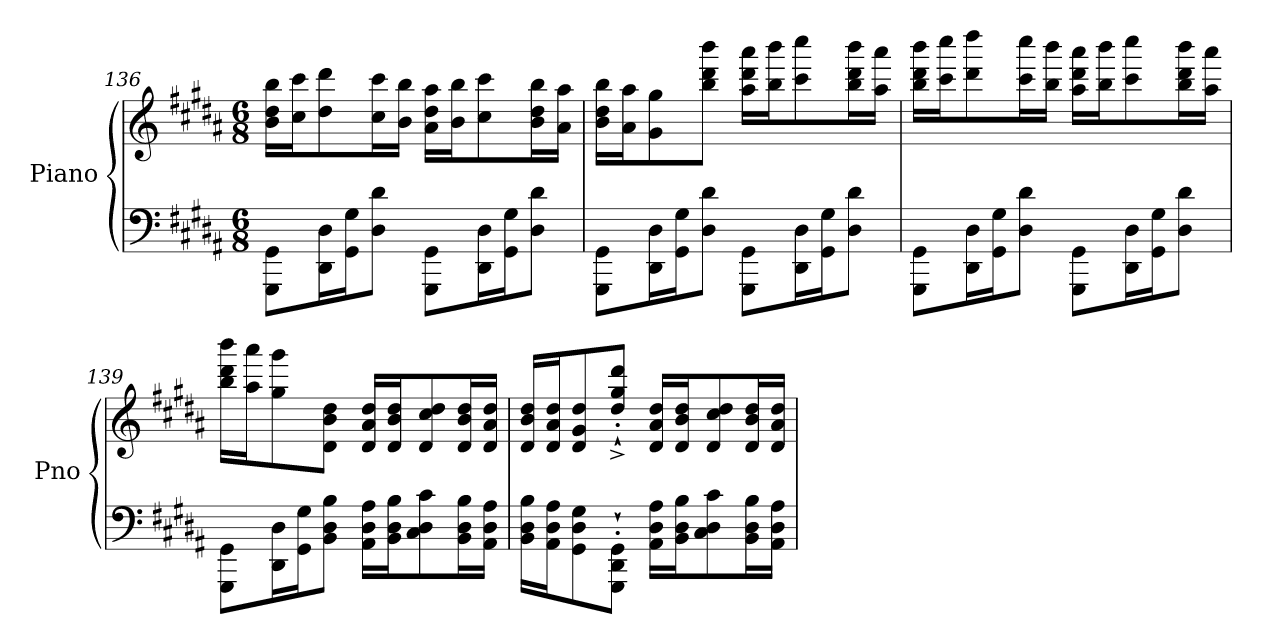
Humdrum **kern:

**kern	**kern
*part1	*part1
*staff2	*staff1
*I"Piano	*
*I'Pno	*
!!LO:PB:g=z
*clefF4	*clefG2
*k[f#c#g#d#a#]	*k[f#c#g#d#a#]
*B:	*B:
*M6/8	*M6/8
=136	=136
8GGG#\ 8GG#\L	16b\ 16dd#\ 16bb\LL
.	16cc#\ 16ccc#\J
16DD#\ 16D#\L	8dd#\ 8ddd#\
16GG#\ 16G#\J	.
8D#\ 8d#\J	16cc#\ 16ccc#\L
.	16b\ 16bb\JJ
8GGG#\ 8GG#\L	16a#\ 16dd#\ 16aa#\LL
.	16b\ 16bb\J
16DD#\ 16D#\L	8cc#\ 8ccc#\
16GG#\ 16G#\J	.
8D#\ 8d#\J	16b\ 16dd#\ 16bb\L
.	16a#\ 16aa#\JJ
!!LO:PB:g=z
=137	=137
8GGG#\ 8GG#\L	16b\ 16dd#\ 16bb\LL
.	16a#\ 16aa#\J
16DD#\ 16D#\L	8g#\ 8gg#\
16GG#\ 16G#\J	.
8D#\ 8d#\J	8bb\ 8ddd#\ 8bbb\J
8GGG#\ 8GG#\L	16aa#\ 16ddd#\ 16aaa#\LL
.	16bb\ 16bbb\J
16DD#\ 16D#\L	8ccc#\ 8cccc#\
16GG#\ 16G#\J	.
8D#\ 8d#\J	16bb\ 16ddd#\ 16bbb\L
.	16aa#\ 16aaa#\JJ
=138	=138
8GGG#\ 8GG#\L	16bb\ 16ddd#\ 16bbb\LL
.	16ccc#\ 16cccc#\J
16DD#\ 16D#\L	8ddd#\ 8dddd#\
16GG#\ 16G#\J	.
8D#\ 8d#\J	16ccc#\ 16cccc#\L
.	16bb\ 16bbb\JJ
8GGG#\ 8GG#\L	16aa#\ 16ddd#\ 16aaa#\LL
.	16bb\ 16bbb\J
16DD#\ 16D#\L	8ccc#\ 8cccc#\
16GG#\ 16G#\J	.
8D#\ 8d#\J	16bb\ 16ddd#\ 16bbb\L
.	16aa#\ 16aaa#\JJ
=139	=139
8GGG#\ 8GG#\L	16bb\ 16ddd#\ 16bbb\LL
.	16aa#\ 16aaa#\J
16DD#\ 16D#\L	8gg#\ 8ggg#\
16GG#\ 16G#\J	.
8BB\ 8D#\ 8B\J	8d#\ 8b\ 8dd#\J
16AA#\ 16D#\ 16A#\LL	16d#/ 16a#/ 16dd#/LL
16BB\ 16D#\ 16B\J	16d#/ 16b/ 16dd#/J
8C#\ 8D#\ 8c#\	8d#/ 8cc#/ 8dd#/
16BB\ 16D#\ 16B\L	16d#/ 16b/ 16dd#/L
16AA#\ 16D#\ 16A#\JJ	16d#/ 16a#/ 16dd#/JJ
!!LO:PB:g=z
=140	=140
16BB\ 16D#\ 16B\LL	16d#/ 16b/ 16dd#/LL
16AA#\ 16D#\ 16A#\J	16d#/ 16a#/ 16dd#/J
8GG#\ 8D#\ 8G#\	8d#/ 8g#/ 8dd#/
8GGG#\`' 8DD#\`' 8GG#\`'J	8dd#/`'^ 8gg#/`'^ 8ddd#/`'^J
16AA#\ 16D#\ 16A#\LL	16d#/ 16a#/ 16dd#/LL
16BB\ 16D#\ 16B\J	16d#/ 16b/ 16dd#/J
8C#\ 8D#\ 8c#\	8d#/ 8cc#/ 8dd#/
16BB\ 16D#\ 16B\L	16d#/ 16b/ 16dd#/L
16AA#\ 16D#\ 16A#\JJ	16d#/ 16a#/ 16dd#/JJ
=	=
*-	*-
